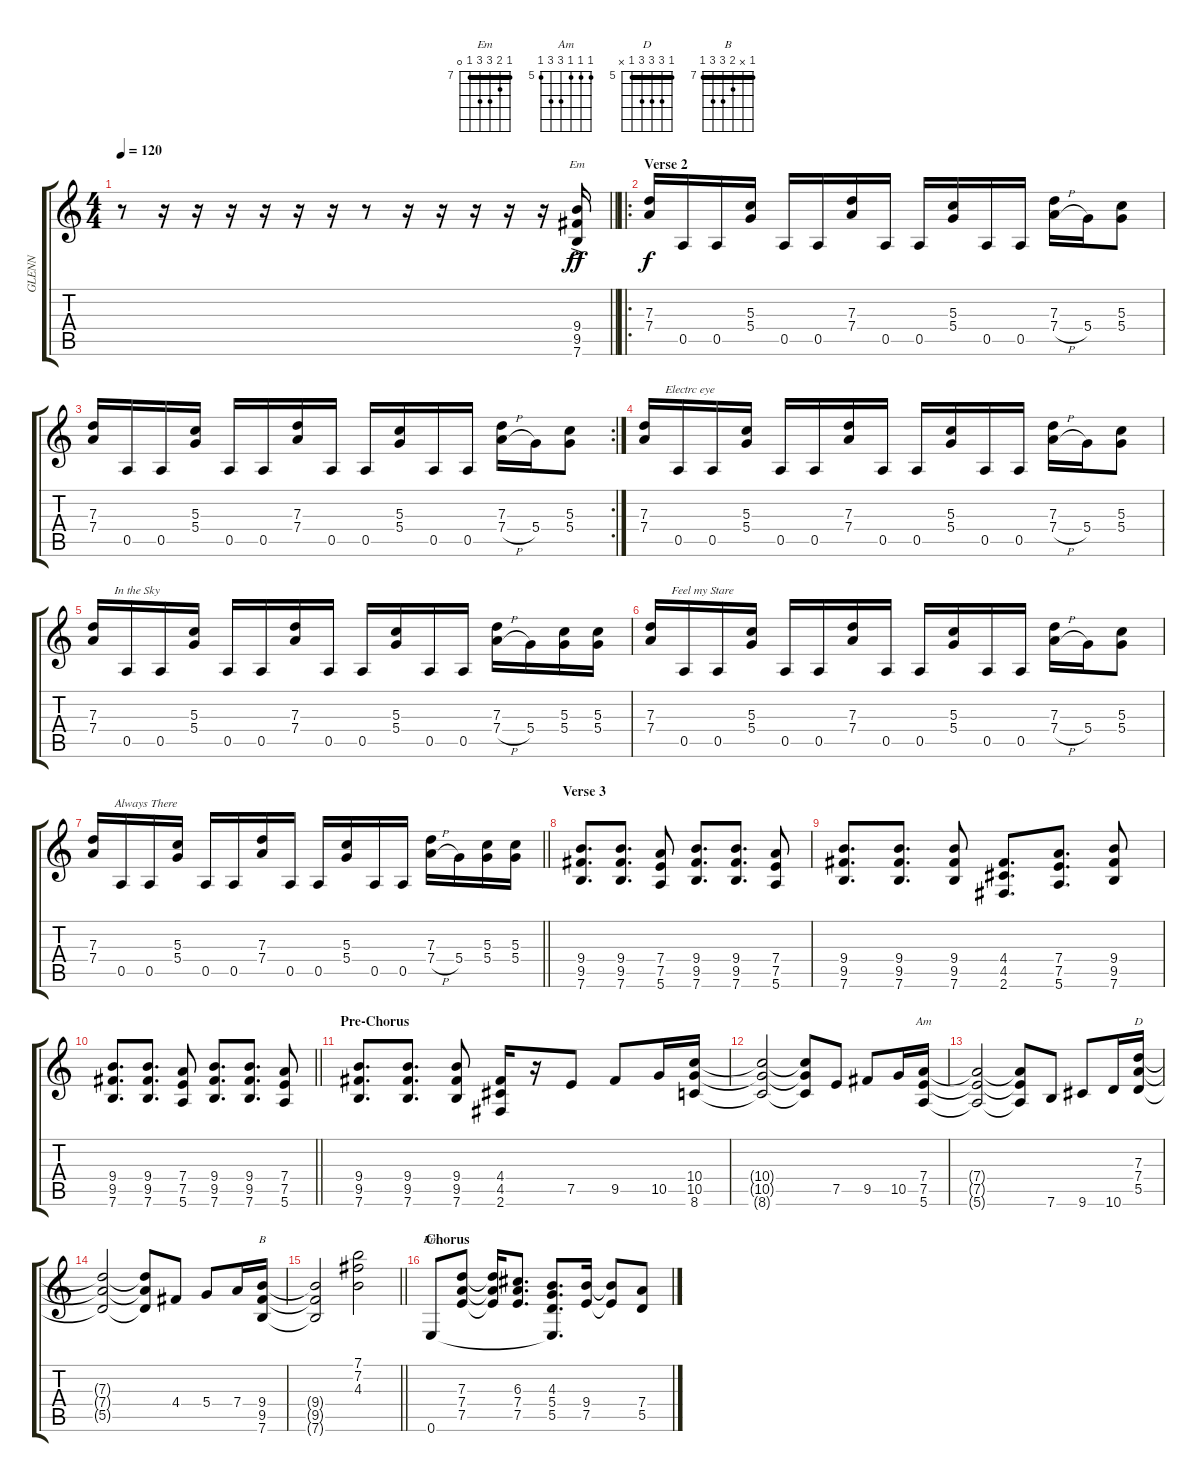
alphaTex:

\track ("GLENN" "GLENN") {instrument overdrivenguitar}
\staff {score tabs}
\tuning (E4 B3 G3 D3 A2 E2) {hide}
\chord ("Em" 7 8 9 9 7 0) {firstfret 7}
\chord ("Am" 5 5 5 7 7 5) {firstfret 5}
\chord ("D" 5 7 7 7 5 x) {firstfret 5 barre 5}
\chord ("B" 7 x 8 9 9 7) {firstfret 7 barre 7}
\chord ("Em" 7 8 9 9 7 0) {firstfret 7 barre 7}
\ts (4 4)
\tempo 120
\clef g2
\barLineRight lightlight
\ks c
r.8{dy ff} r.16 r.16 r.16 r.16 r.16 r.16 r.8 r.16 r.16 r.16 r.16 r.16 (9.4{ac} 9.5{ac} 7.6).16{ch "Em" instrument distortionguitar} |
\ro
\section ("" "Verse 2")
(7.3 7.4).16{dy f} 0.5.16 0.5.16 (5.3 5.4).16 0.5.16 0.5.16 (7.3 7.4).16 0.5.16 0.5.16 (5.3 5.4).16 0.5.16 0.5.16 (7.3 7.4{h}).16 5.4.16 (5.3 5.4).8 |
\rc 2
(7.3 7.4).16 0.5.16 0.5.16 (5.3 5.4).16 0.5.16 0.5.16 (7.3 7.4).16 0.5.16 0.5.16 (5.3 5.4).16 0.5.16 0.5.16 (7.3 7.4{h}).16 5.4.16 (5.3 5.4).8 |
(7.3 7.4).16{txt "       Electrc eye"} 0.5.16 0.5.16 (5.3 5.4).16 0.5.16 0.5.16 (7.3 7.4).16 0.5.16 0.5.16 (5.3 5.4).16 0.5.16 0.5.16 (7.3 7.4{h}).16 5.4.16 (5.3 5.4).8 |
(7.3 7.4).16{txt "       In the Sky"} 0.5.16 0.5.16 (5.3 5.4).16 0.5.16 0.5.16 (7.3 7.4).16 0.5.16 0.5.16 (5.3 5.4).16 0.5.16 0.5.16 (7.3 7.4{h}).16 5.4.16 (5.3 5.4).16 (5.3 5.4).16 |
(7.3 7.4).16{txt "       Feel my Stare"} 0.5.16 0.5.16 (5.3 5.4).16 0.5.16 0.5.16 (7.3 7.4).16 0.5.16 0.5.16 (5.3 5.4).16 0.5.16 0.5.16 (7.3 7.4{h}).16 5.4.16 (5.3 5.4).8 |
\barLineRight lightlight
(7.3 7.4).16{txt "       Always There"} 0.5.16 0.5.16 (5.3 5.4).16 0.5.16 0.5.16 (7.3 7.4).16 0.5.16 0.5.16 (5.3 5.4).16 0.5.16 0.5.16 (7.3 7.4{h}).16 5.4.16 (5.3 5.4).16 (5.3 5.4).16 |
\section ("" "Verse 3")
(9.4 9.5 7.6).8{d} (9.4 9.5 7.6).8{d} (7.4 7.5 5.6).8 (9.4 9.5 7.6).8{d} (9.4 9.5 7.6).8{d} (7.4 7.5 5.6).8 |
(9.4 9.5 7.6).8{d} (9.4 9.5 7.6).8{d} (9.4 9.5 7.6).8 (4.4 4.5 2.6).8{d} (7.4 7.5 5.6).8{d} (9.4 9.5 7.6).8 |
\barLineRight lightlight
(9.4 9.5 7.6).8{d} (9.4 9.5 7.6).8{d} (7.4 7.5 5.6).8 (9.4 9.5 7.6).8{d} (9.4 9.5 7.6).8{d} (7.4 7.5 5.6).8 |
\section ("" "Pre-Chorus")
(9.4 9.5 7.6).8{d} (9.4 9.5 7.6).8{d} (9.4 9.5 7.6).8 (4.4 4.5 2.6).16 r.16 7.5.8 9.5.8 10.5.16 (10.4 10.5 8.6).16 |
(10.4{t} 10.5{t} 8.6{t}).2 (10.4{t} 10.5{t} 8.6{t}).8 7.5.8 9.5.8 10.5.16 (7.4 7.5 5.6).16{ch "Am"} |
(7.4{t} 7.5{t} 5.6{t}).2 (7.4{t} 7.5{t} 5.6{t}).8 7.6.8 9.6.8 10.6.16 (7.3 7.4 5.5).16{ch "D"} |
(7.3{t} 7.4{t} 5.5{t}).2 (7.3{t} 7.4{t} 5.5{t}).8 4.4.8 5.4.8 7.4.16 (9.4 9.5 7.6).16{ch "B"} |
\barLineRight lightlight
(9.4{t} 9.5{t} 7.6{t}).2 (7.1 7.2 4.3).2 |
\section ("" "Chorus")
0.6.8{ch "Em"} (7.3 7.4 7.5).8 (7.3{t} 7.4{t} 7.5{t}).16 (6.3 7.4 7.5).8{d} (4.3 5.4 5.5 0.6{t}).8{d} (9.4 7.5).16 (9.4{t} 7.5{t}).8 (7.4 5.5).8
